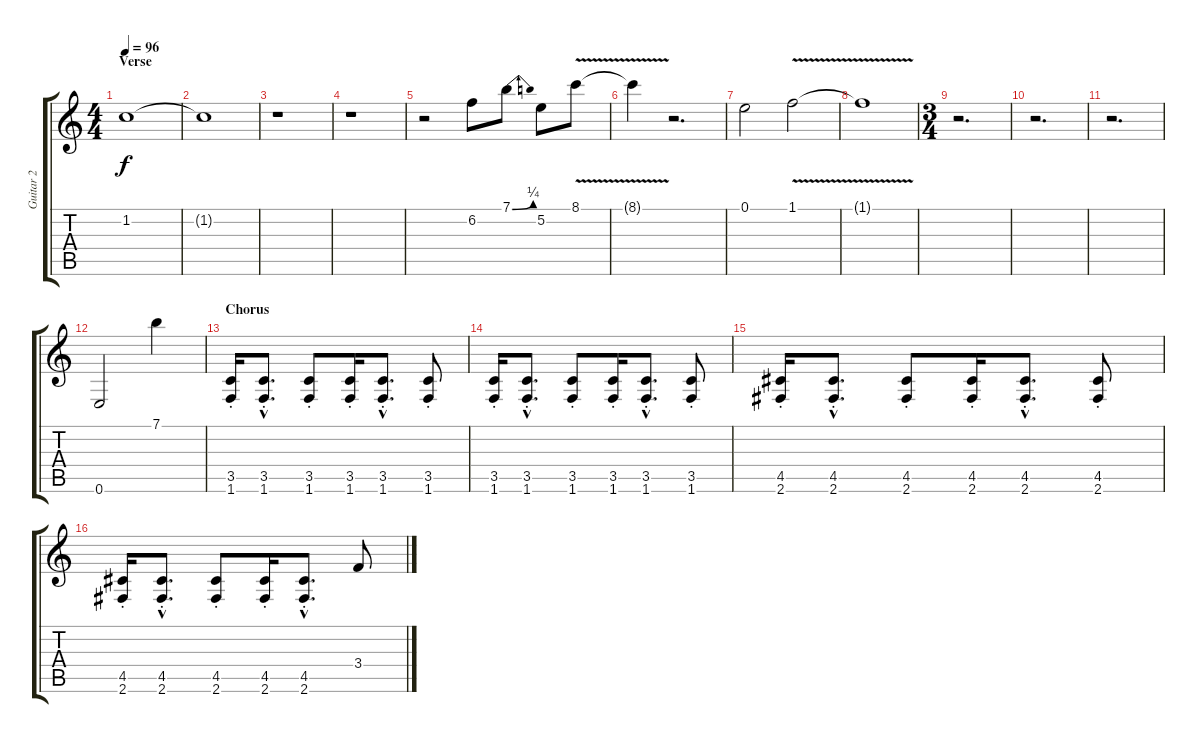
\track ("Guitar 2" "Guitar 2") {instrument electricguitarmuted}
\staff {score tabs}
\tuning (E4 B3 G3 D3 A2 E2) {hide}
\ts (4 4)
\section ("" "Verse")
\tempo 96
\clef g2
\ks c
1.2{t}.1{dy f} |
1.2{t}.1 |
r.1 |
r.1 |
r.2 6.2.8 7.1{be (bend 0 0 60 1)}.8 5.2.8 8.1{v}.8 |
8.1{t}.4 r.2{d} |
0.1.2 1.1{v}.2 |
1.1{t}.1 |
\ts (3 4)
r.2{d} |
r.2{d} |
r.2{d} |
0.6.2 7.1.4 |
\section ("" "Chorus")
(3.5{st} 1.6{st}).16{instrument distortionguitar} (3.5{hac st} 1.6{hac st}).8{d} (3.5{st} 1.6{st}).8 (3.5{st} 1.6{st}).16 (3.5{hac st} 1.6{hac st}).8{d} (3.5{st} 1.6{st}).8 |
(3.5{st} 1.6{st}).16 (3.5{hac st} 1.6{hac st}).8{d} (3.5{st} 1.6{st}).8 (3.5{st} 1.6{st}).16 (3.5{hac st} 1.6{hac st}).8{d} (3.5{st} 1.6{st}).8 |
(4.5{st} 2.6{st}).16 (4.5{hac st} 2.6{hac st}).8{d} (4.5{st} 2.6{st}).8 (4.5{st} 2.6{st}).16 (4.5{hac st} 2.6{hac st}).8{d} (4.5{st} 2.6{st}).8 |
(4.5{st} 2.6{st}).16 (4.5{hac st} 2.6{hac st}).8{d} (4.5{st} 2.6{st}).8 (4.5{st} 2.6{st}).16 (4.5{hac st} 2.6{hac st}).8{d} 3.4.8
